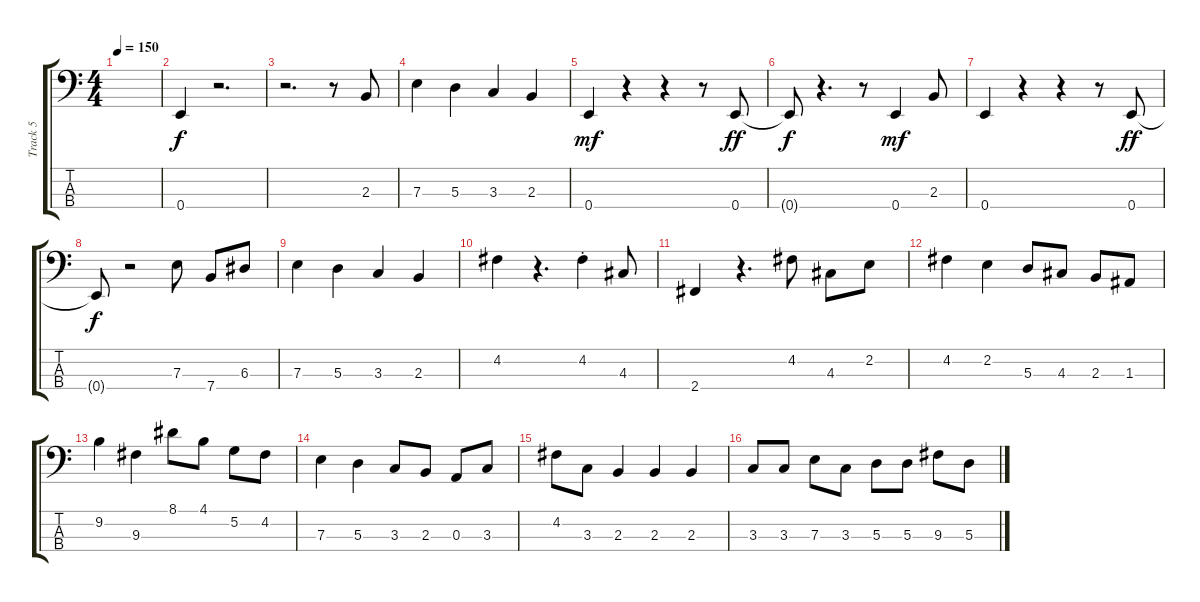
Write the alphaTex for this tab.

\track ("Track 5" "Track 5") {instrument electricbassfinger}
\staff {score tabs}
\tuning (G2 D2 A1 E1) {hide}
\ts (4 4)
\tempo 150
\clef f4
\ks c
|
0.4.4 r.2{d} |
r.2{d} r.8 2.3.8{dy f} |
7.3.4 5.3.4 3.3.4 2.3.4 |
0.4.4{dy mf} r.4 r.4 r.8 0.4.8{dy ff} |
0.4{t}.8{dy f} r.4{d} r.8 0.4.4{dy mf} 2.3.8 |
0.4.4 r.4 r.4 r.8 0.4.8{dy ff} |
0.4{t}.8{dy f} r.2 7.3.8 7.4.8 6.3.8 |
7.3.4 5.3.4 3.3.4 2.3.4 |
4.2.4 r.4{d} 4.2{st}.4 4.3.8 |
2.4.4 r.4{d} 4.2.8 4.3.8 2.2.8 |
4.2.4 2.2.4 5.3.8 4.3.8 2.3.8 1.3.8 |
9.2.4 9.3.4 8.1.8 4.1.8 5.2.8 4.2.8 |
7.3.4 5.3.4 3.3.8 2.3.8 0.3.8 3.3.8 |
4.2.8 3.3.8 2.3.4 2.3.4 2.3.4 |
3.3.8 3.3.8 7.3.8 3.3.8 5.3.8 5.3.8 9.3.8 5.3.8
